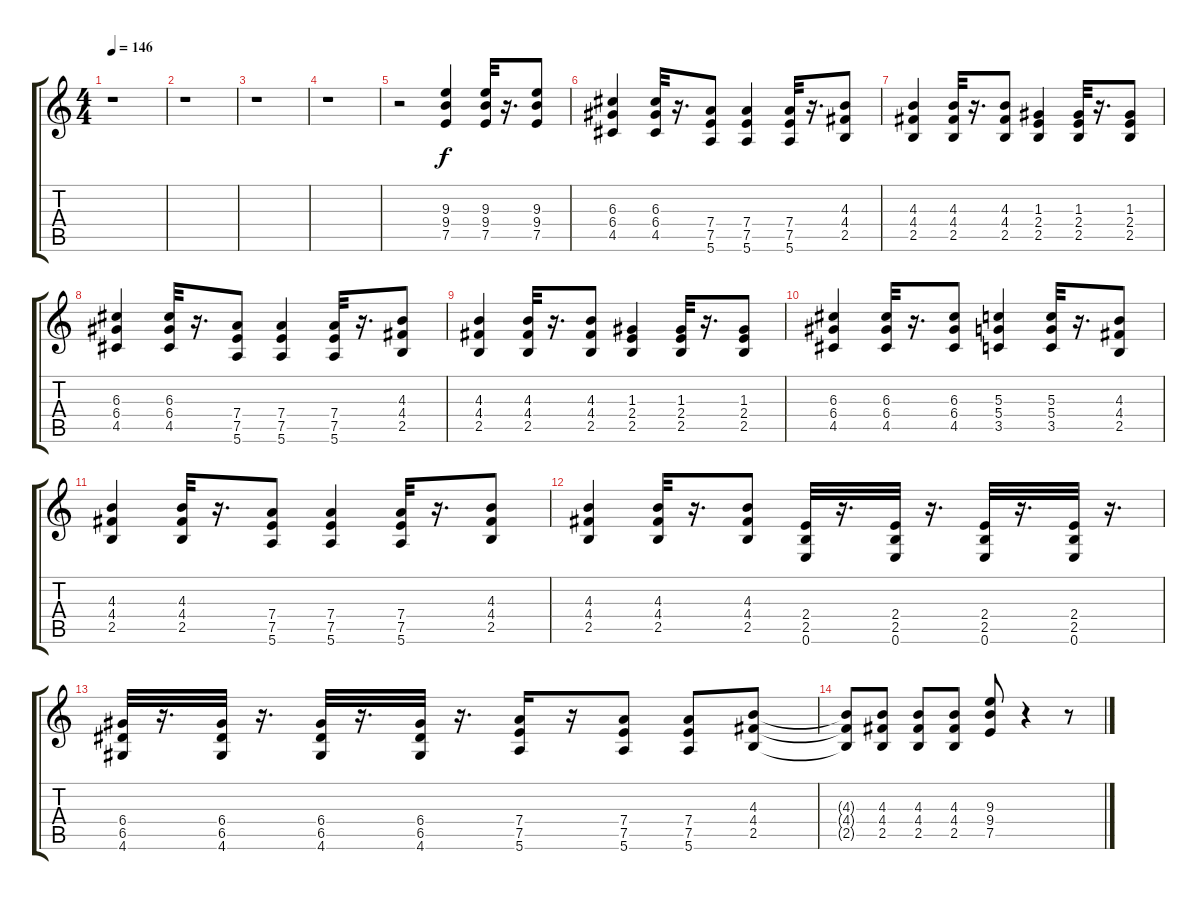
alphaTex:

\track "" {instrument distortionguitar}
\staff {score tabs}
\tuning (E4 B3 G3 D3 A2 E2) {hide}
\ts (4 4)
\tempo 146
\clef g2
\ks c
r.1{dy f} |
r.1 |
r.1 |
r.1 |
r.2 (9.3 9.4 7.5).4 (9.3 9.4 7.5).32 r.16{d} (9.3 9.4 7.5).8 |
(6.3 6.4 4.5).4 (6.3 6.4 4.5).32 r.16{d} (7.4 7.5 5.6).8 (7.4 7.5 5.6).4 (7.4 7.5 5.6).32 r.16{d} (4.3 4.4 2.5).8 |
(4.3 4.4 2.5).4 (4.3 4.4 2.5).32 r.16{d} (4.3 4.4 2.5).8 (1.3 2.4 2.5).4 (1.3 2.4 2.5).32 r.16{d} (1.3 2.4 2.5).8 |
(6.3 6.4 4.5).4 (6.3 6.4 4.5).32 r.16{d} (7.4 7.5 5.6).8 (7.4 7.5 5.6).4 (7.4 7.5 5.6).32 r.16{d} (4.3 4.4 2.5).8 |
(4.3 4.4 2.5).4 (4.3 4.4 2.5).32 r.16{d} (4.3 4.4 2.5).8 (1.3 2.4 2.5).4 (1.3 2.4 2.5).32 r.16{d} (1.3 2.4 2.5).8 |
(6.3 6.4 4.5).4 (6.3 6.4 4.5).32 r.16{d} (6.3 6.4 4.5).8 (5.3 5.4 3.5).4 (5.3 5.4 3.5).32 r.16{d} (4.3 4.4 2.5).8 |
(4.3 4.4 2.5).4 (4.3 4.4 2.5).32 r.16{d} (7.4 7.5 5.6).8 (7.4 7.5 5.6).4 (7.4 7.5 5.6).32 r.16{d} (4.3 4.4 2.5).8 |
(4.3 4.4 2.5).4 (4.3 4.4 2.5).32 r.16{d} (4.3 4.4 2.5).8 (2.4 2.5 0.6).32 r.16{d} (2.4 2.5 0.6).32 r.16{d} (2.4 2.5 0.6).32 r.16{d} (2.4 2.5 0.6).32 r.16{d} |
(6.4 6.5 4.6).32 r.16{d} (6.4 6.5 4.6).32 r.16{d} (6.4 6.5 4.6).32 r.16{d} (6.4 6.5 4.6).32 r.16{d} (7.4 7.5 5.6).16 r.16 (7.4 7.5 5.6).8 (7.4 7.5 5.6).8 (4.3 4.4 2.5).8 |
(4.3{t} 4.4{t} 2.5{t}).8 (4.3 4.4 2.5).8 (4.3 4.4 2.5).8 (4.3 4.4 2.5).8 (9.3 9.4 7.5).8 r.4 r.8
